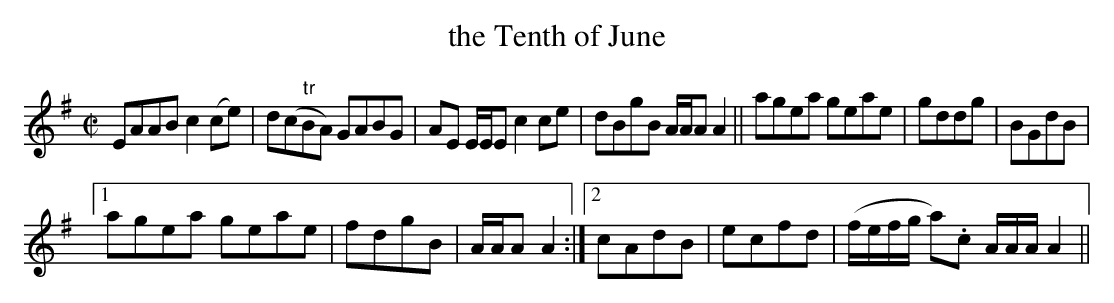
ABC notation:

X:1
T:the Tenth of June
M:C|
K:A dorian
EAAB c2(ce)| d(c"tr"BA) GABG| \
AE E/E/E c2ce| dBgB A/A/A A2 ||\
agea geae| gddg| BGdB|1
agea geae| fdgB| A/A/A A2 :|2\
cAdB| ecfd| (f/e/f/g/ a).c A/A/A/ A2||
